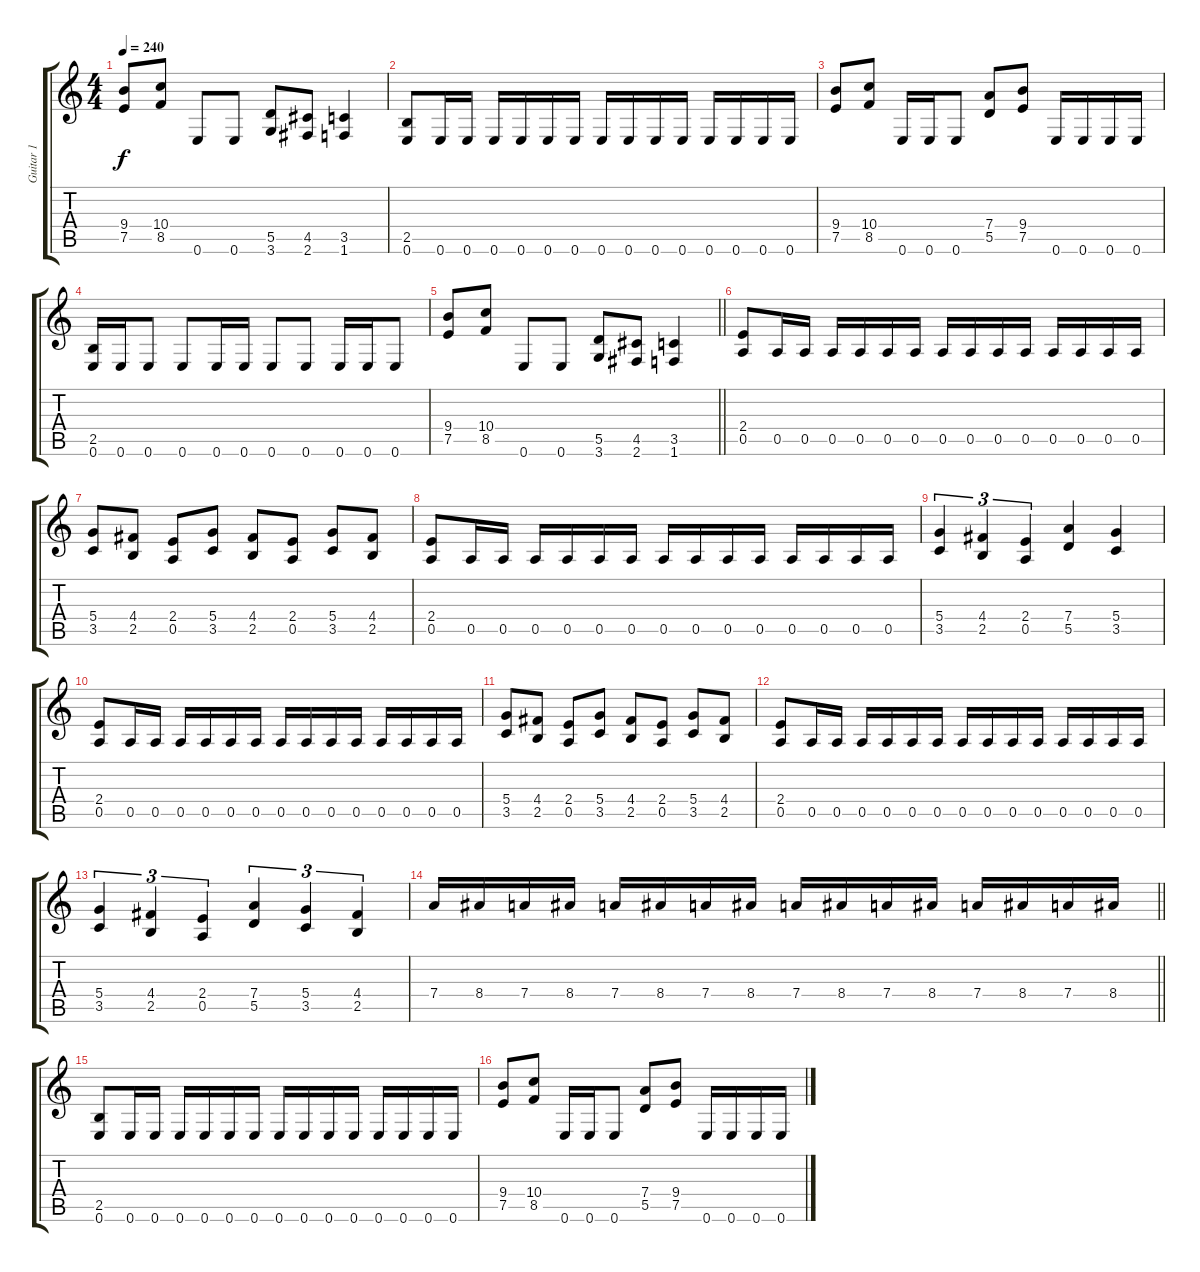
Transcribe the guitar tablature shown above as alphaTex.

\track ("Guitar 1" "Guitar 1") {instrument distortionguitar}
\staff {score tabs}
\tuning (E4 B3 G3 D3 A2 E2) {hide}
\ts (4 4)
\tempo 240
\clef g2
\ks c
(9.4 7.5).8{dy f} (10.4 8.5).8 0.6.8 0.6.8 (5.5 3.6).8 (4.5 2.6).8 (3.5 1.6).4 |
(2.5 0.6).8 0.6.16 0.6.16 0.6.16 0.6.16 0.6.16 0.6.16 0.6.16 0.6.16 0.6.16 0.6.16 0.6.16 0.6.16 0.6.16 0.6.16 |
(9.4 7.5).8 (10.4 8.5).8 0.6.16 0.6.16 0.6.8 (7.4 5.5).8 (9.4 7.5).8 0.6.16 0.6.16 0.6.16 0.6.16 |
(2.5 0.6).16 0.6.16 0.6.8 0.6.8 0.6.16 0.6.16 0.6.8 0.6.8 0.6.16 0.6.16 0.6.8 |
\barLineRight lightlight
(9.4 7.5).8 (10.4 8.5).8 0.6.8 0.6.8 (5.5 3.6).8 (4.5 2.6).8 (3.5 1.6).4 |
(2.4 0.5).8 0.5.16 0.5.16 0.5.16 0.5.16 0.5.16 0.5.16 0.5.16 0.5.16 0.5.16 0.5.16 0.5.16 0.5.16 0.5.16 0.5.16 |
(5.4 3.5).8 (4.4 2.5).8 (2.4 0.5).8 (5.4 3.5).8 (4.4 2.5).8 (2.4 0.5).8 (5.4 3.5).8 (4.4 2.5).8 |
(2.4 0.5).8 0.5.16 0.5.16 0.5.16 0.5.16 0.5.16 0.5.16 0.5.16 0.5.16 0.5.16 0.5.16 0.5.16 0.5.16 0.5.16 0.5.16 |
(5.4 3.5).4{tu (3 2)} (4.4 2.5).4{tu (3 2)} (2.4 0.5).4{tu (3 2)} (7.4 5.5).4 (5.4 3.5).4 |
(2.4 0.5).8 0.5.16 0.5.16 0.5.16 0.5.16 0.5.16 0.5.16 0.5.16 0.5.16 0.5.16 0.5.16 0.5.16 0.5.16 0.5.16 0.5.16 |
(5.4 3.5).8 (4.4 2.5).8 (2.4 0.5).8 (5.4 3.5).8 (4.4 2.5).8 (2.4 0.5).8 (5.4 3.5).8 (4.4 2.5).8 |
(2.4 0.5).8 0.5.16 0.5.16 0.5.16 0.5.16 0.5.16 0.5.16 0.5.16 0.5.16 0.5.16 0.5.16 0.5.16 0.5.16 0.5.16 0.5.16 |
(5.4 3.5).4{tu (3 2)} (4.4 2.5).4{tu (3 2)} (2.4 0.5).4{tu (3 2)} (7.4 5.5).4{tu (3 2)} (5.4 3.5).4{tu (3 2)} (4.4 2.5).4{tu (3 2)} |
\barLineRight lightlight
7.4.16 8.4.16 7.4.16 8.4.16 7.4.16 8.4.16 7.4.16 8.4.16 7.4.16 8.4.16 7.4.16 8.4.16 7.4.16 8.4.16 7.4.16 8.4.16 |
(2.5 0.6).8 0.6.16 0.6.16 0.6.16 0.6.16 0.6.16 0.6.16 0.6.16 0.6.16 0.6.16 0.6.16 0.6.16 0.6.16 0.6.16 0.6.16 |
(9.4 7.5).8 (10.4 8.5).8 0.6.16 0.6.16 0.6.8 (7.4 5.5).8 (9.4 7.5).8 0.6.16 0.6.16 0.6.16 0.6.16
